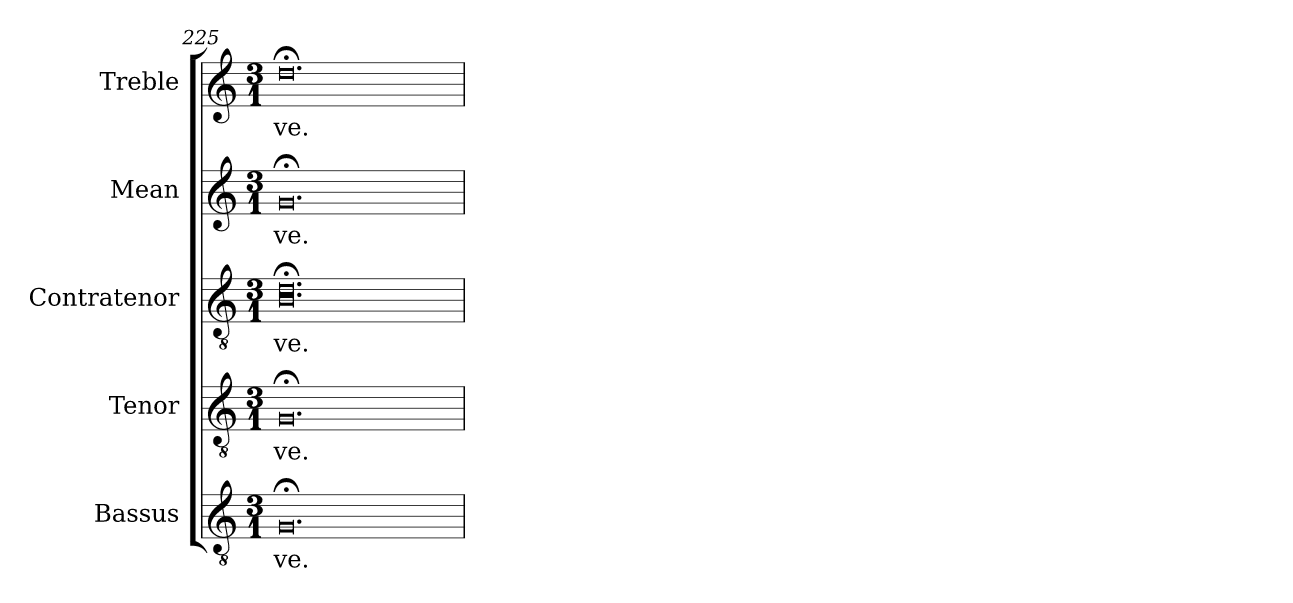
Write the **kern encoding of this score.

**kern	**text	**kern	**text	**kern	**text	**kern	**text	**kern	**text
*part5	*part5	*part4	*part4	*part3	*part3	*part2	*part2	*part1	*part1
*staff5	*staff5	*staff4	*staff4	*staff3	*staff3	*staff2	*staff2	*staff1	*staff1
*I"Bassus	*	*I"Tenor	*	*I"Contratenor	*	*I"Mean	*	*I"Treble	*
*I'B.	*	*I'T.	*	*I'Ct.	*	*I'M.	*	*I'Tr.	*
*clefGv2	*	*clefGv2	*	*clefGv2	*	*clefG2	*	*clefG2	*
*ITrd7c12	*	*ITrd7c12	*	*ITrd7c12	*	*	*	*	*
*k[]	*	*k[]	*	*k[]	*	*k[]	*	*k[]	*
*	*	*	*	*	*	*C:	*	*C:	*
*M3/1	*	*M3/1	*	*M3/1	*	*M3/1	*	*M3/1	*
=225	=225	=225	=225	=225	=225	=225	=225	=225	=225
!	!LO:LY:b:color=#000000	!	!	!	!	!	!	!	!
!	!	!	!LO:LY:b:color=#000000	!	!	!	!	!	!
!	!	!	!	!	!LO:LY:b:color=#000000	!	!	!	!
!	!	!	!	!	!	!	!LO:LY:b:color=#000000	!	!
!	!	!	!	!	!	!	!	!	!LO:LY:b:color=#000000
0.GG;i	-ve.	0.GG;i	-ve.	0.BBi; 0.Di;	-ve.	0.g;i	-ve.	0.dd;i	-ve.
=	=	=	=	=	=	=	=	=	=
*-	*-	*-	*-	*-	*-	*-	*-	*-	*-
